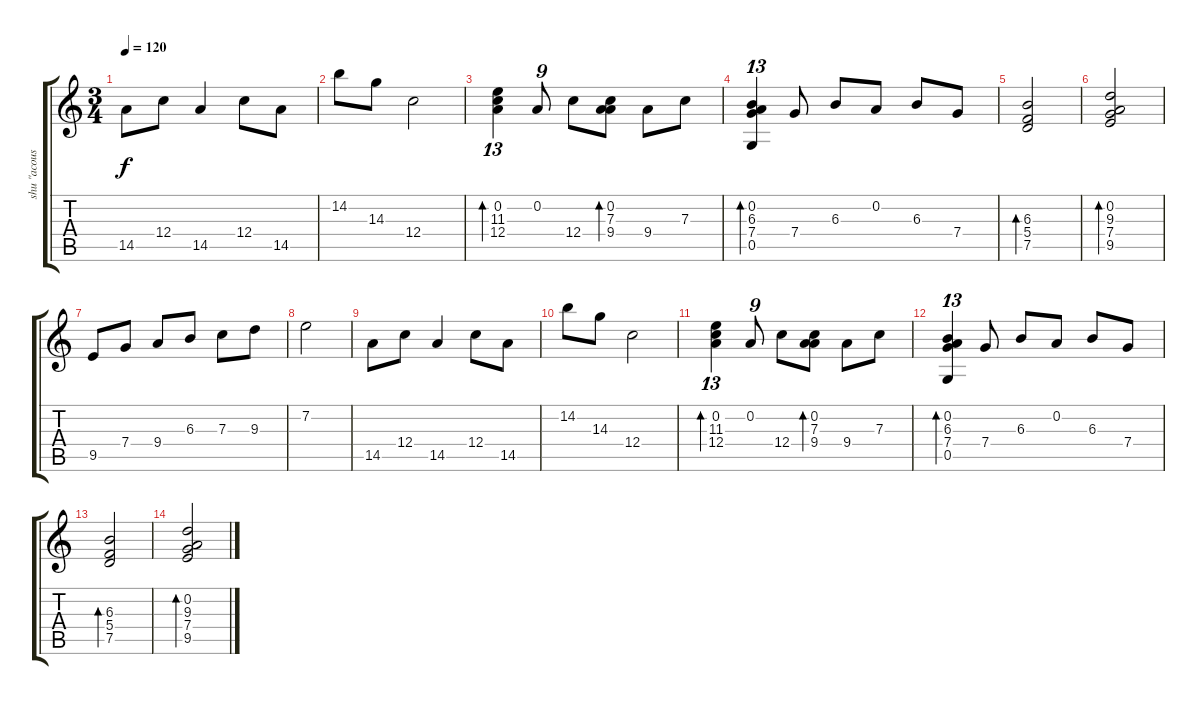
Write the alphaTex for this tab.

\track ("shu \"acoustic\"" "shu \"acous") {instrument acousticguitarsteel}
\staff {score tabs}
\tuning (D4 A3 F3 C3 G2 C2) {hide}
\ts (3 4)
\tempo 120
\clef g2
\ks c
14.5.8{dy f} 12.4.8 14.5.4 12.4.8 14.5.8 |
14.2.8 14.3.8 12.4.2 |
(0.2 11.3 12.4).4{tu (13 8) bd 480} 0.2.8{tu (9 8)} 12.4.8 (0.2 7.3 9.4).8{bd 480} 9.4.8 7.3.8 |
(0.2 6.3 7.4 0.5).4{tu (13 8) bd 480} 7.4.8 6.3.8 0.2.8 6.3.8 7.4.8 |
(6.3 5.4 7.5).2{bd 480} |
(0.2 9.3 7.4 9.5).2{bd 480} |
9.5.8 7.4.8 9.4.8 6.3.8 7.3.8 9.3.8 |
7.2.2 |
14.5.8 12.4.8 14.5.4 12.4.8 14.5.8 |
14.2.8 14.3.8 12.4.2 |
(0.2 11.3 12.4).4{tu (13 8) bd 480} 0.2.8{tu (9 8)} 12.4.8 (0.2 7.3 9.4).8{bd 480} 9.4.8 7.3.8 |
(0.2 6.3 7.4 0.5).4{tu (13 8) bd 480} 7.4.8 6.3.8 0.2.8 6.3.8 7.4.8 |
(6.3 5.4 7.5).2{bd 480} |
(0.2 9.3 7.4 9.5).2{bd 480}
